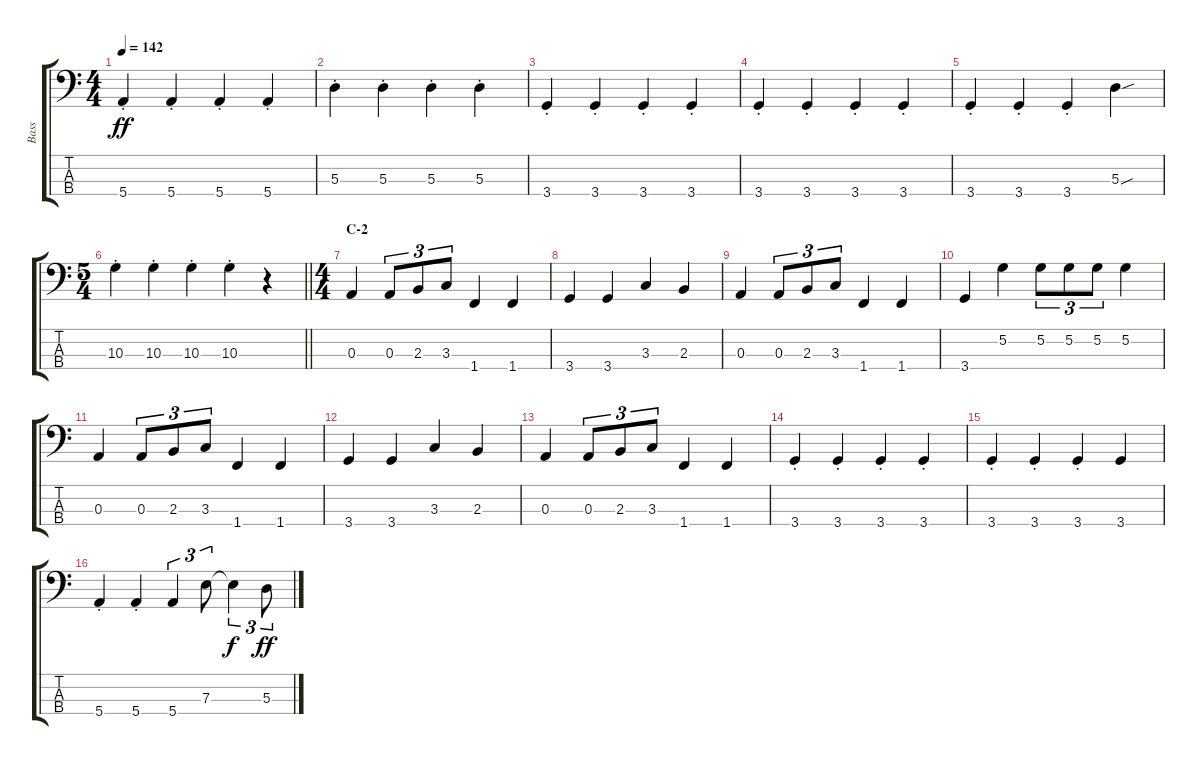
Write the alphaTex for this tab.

\track ("Bass" "Bass") {instrument electricbassfinger}
\staff {score tabs}
\tuning (G2 D2 A1 E1) {hide}
\ts (4 4)
\tempo 142
\clef f4
\ks c
5.4{st}.4{dy ff} 5.4{st}.4 5.4{st}.4 5.4{st}.4 |
5.3{st}.4 5.3{st}.4 5.3{st}.4 5.3{st}.4 |
3.4{st}.4 3.4{st}.4 3.4{st}.4 3.4{st}.4 |
3.4{st}.4 3.4{st}.4 3.4{st}.4 3.4{st}.4 |
3.4{st}.4 3.4{st}.4 3.4{st}.4 5.3{sou}.4 |
\ts (5 4)
\barLineRight lightlight
10.3{st}.4 10.3{st}.4 10.3{st}.4 10.3{st}.4 r.4 |
\ts (4 4)
\section ("" "C-2")
0.3.4 0.3.8{tu (3 2)} 2.3.8{tu (3 2)} 3.3.8{tu (3 2)} 1.4.4 1.4.4 |
3.4.4 3.4.4 3.3.4 2.3.4 |
0.3.4 0.3.8{tu (3 2)} 2.3.8{tu (3 2)} 3.3.8{tu (3 2)} 1.4.4 1.4.4 |
3.4.4 5.2.4 5.2.8{tu (3 2)} 5.2.8{tu (3 2)} 5.2.8{tu (3 2)} 5.2.4 |
0.3.4 0.3.8{tu (3 2)} 2.3.8{tu (3 2)} 3.3.8{tu (3 2)} 1.4.4 1.4.4 |
3.4.4 3.4.4 3.3.4 2.3.4 |
0.3.4 0.3.8{tu (3 2)} 2.3.8{tu (3 2)} 3.3.8{tu (3 2)} 1.4.4 1.4.4 |
3.4{st}.4 3.4{st}.4 3.4{st}.4 3.4{st}.4 |
3.4{st}.4 3.4{st}.4 3.4{st}.4 3.4.4 |
5.4{st}.4 5.4{st}.4 5.4.4{tu (3 2)} 7.3.8{tu (3 2)} 7.3{t}.4{tu (3 2) dy f} 5.3.8{tu (3 2) dy ff}
